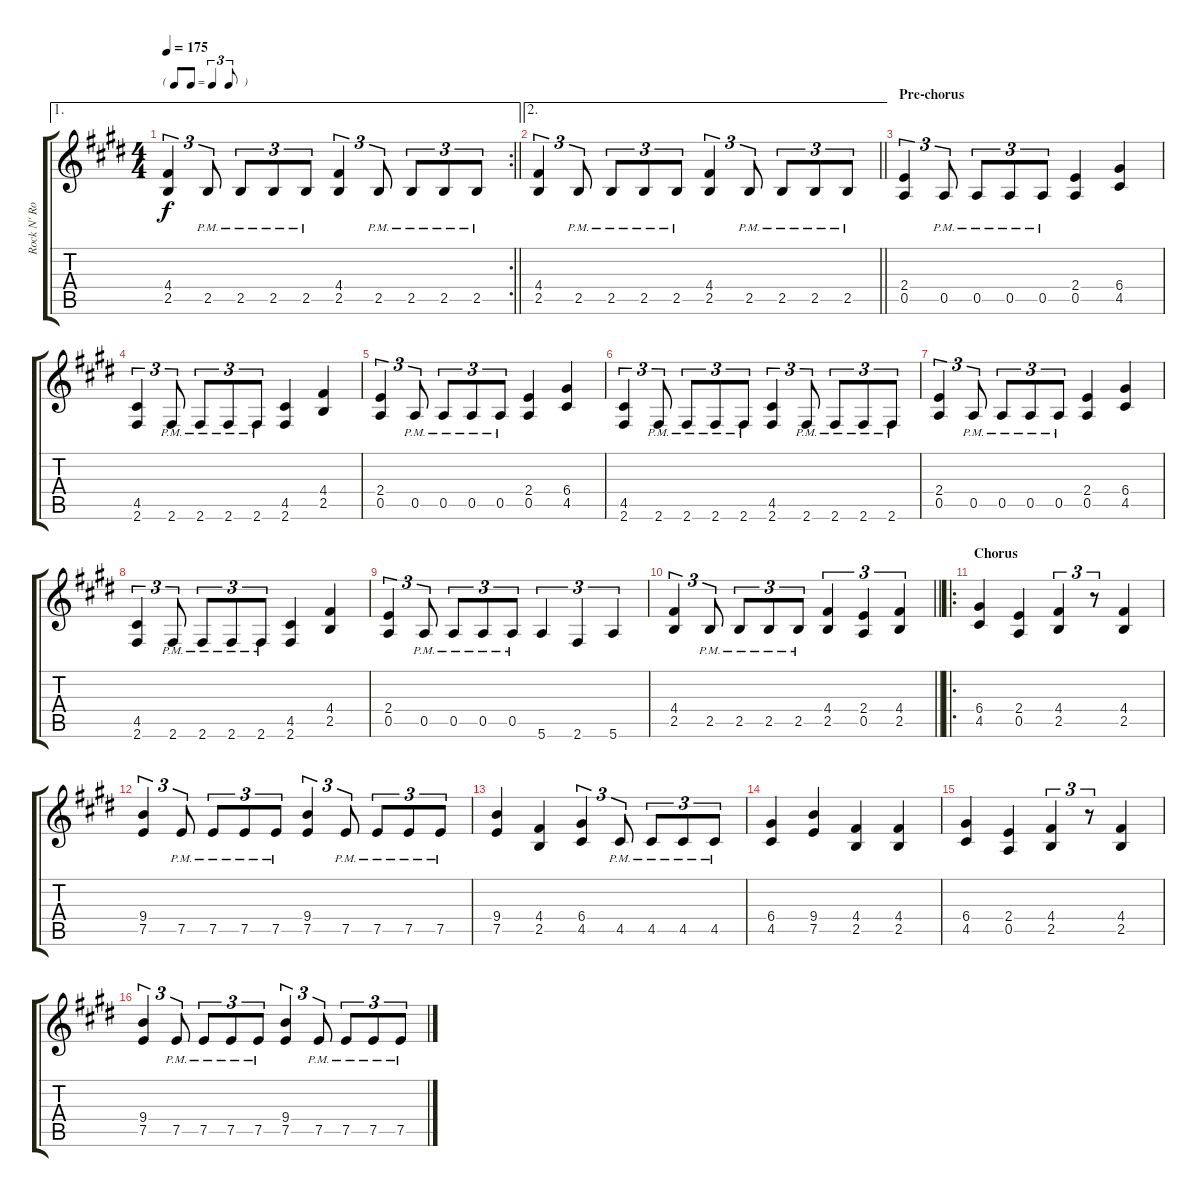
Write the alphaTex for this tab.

\track ("Rock N' Rolf" "Rock N' Ro") {instrument distortionguitar}
\staff {score tabs}
\tuning (E4 B3 G3 D3 A2 E2) {hide}
\ae 1
\rc 2
\ts (4 4)
\tf triplet8th
\tempo 175
\clef g2
\barLineRight lightlight
\ks c#minor
(4.4 2.5).4{tu (3 2) dy f} 2.5{pm}.8{tu (3 2)} 2.5{pm}.8{tu (3 2)} 2.5{pm}.8{tu (3 2)} 2.5{pm}.8{tu (3 2)} (4.4 2.5).4{tu (3 2)} 2.5{pm}.8{tu (3 2)} 2.5{pm}.8{tu (3 2)} 2.5{pm}.8{tu (3 2)} 2.5{pm}.8{tu (3 2)} |
\ae 2
\barLineRight lightlight
(4.4 2.5).4{tu (3 2)} 2.5{pm}.8{tu (3 2)} 2.5{pm}.8{tu (3 2)} 2.5{pm}.8{tu (3 2)} 2.5{pm}.8{tu (3 2)} (4.4 2.5).4{tu (3 2)} 2.5{pm}.8{tu (3 2)} 2.5{pm}.8{tu (3 2)} 2.5{pm}.8{tu (3 2)} 2.5{pm}.8{tu (3 2)} |
\section ("" "Pre-chorus")
(2.4 0.5).4{tu (3 2)} 0.5{pm}.8{tu (3 2)} 0.5{pm}.8{tu (3 2)} 0.5{pm}.8{tu (3 2)} 0.5{pm}.8{tu (3 2)} (2.4 0.5).4 (6.4 4.5).4 |
(4.5 2.6).4{tu (3 2)} 2.6{pm}.8{tu (3 2)} 2.6{pm}.8{tu (3 2)} 2.6{pm}.8{tu (3 2)} 2.6{pm}.8{tu (3 2)} (4.5 2.6).4 (4.4 2.5).4 |
(2.4 0.5).4{tu (3 2)} 0.5{pm}.8{tu (3 2)} 0.5{pm}.8{tu (3 2)} 0.5{pm}.8{tu (3 2)} 0.5{pm}.8{tu (3 2)} (2.4 0.5).4 (6.4 4.5).4 |
(4.5 2.6).4{tu (3 2)} 2.6{pm}.8{tu (3 2)} 2.6{pm}.8{tu (3 2)} 2.6{pm}.8{tu (3 2)} 2.6{pm}.8{tu (3 2)} (4.5 2.6).4{tu (3 2)} 2.6{pm}.8{tu (3 2)} 2.6{pm}.8{tu (3 2)} 2.6{pm}.8{tu (3 2)} 2.6{pm}.8{tu (3 2)} |
(2.4 0.5).4{tu (3 2)} 0.5{pm}.8{tu (3 2)} 0.5{pm}.8{tu (3 2)} 0.5{pm}.8{tu (3 2)} 0.5{pm}.8{tu (3 2)} (2.4 0.5).4 (6.4 4.5).4 |
(4.5 2.6).4{tu (3 2)} 2.6{pm}.8{tu (3 2)} 2.6{pm}.8{tu (3 2)} 2.6{pm}.8{tu (3 2)} 2.6{pm}.8{tu (3 2)} (4.5 2.6).4 (4.4 2.5).4 |
(2.4 0.5).4{tu (3 2)} 0.5{pm}.8{tu (3 2)} 0.5{pm}.8{tu (3 2)} 0.5{pm}.8{tu (3 2)} 0.5{pm}.8{tu (3 2)} 5.6.4{tu (3 2)} 2.6.4{tu (3 2)} 5.6.4{tu (3 2)} |
\barLineRight lightlight
(4.4 2.5).4{tu (3 2)} 2.5{pm}.8{tu (3 2)} 2.5{pm}.8{tu (3 2)} 2.5{pm}.8{tu (3 2)} 2.5{pm}.8{tu (3 2)} (4.4 2.5).4{tu (3 2)} (2.4 0.5).4{tu (3 2)} (4.4 2.5).4{tu (3 2)} |
\ro
\section ("" "Chorus")
(6.4 4.5).4 (2.4 0.5).4 (4.4 2.5).4{tu (3 2)} r.8{tu (3 2)} (4.4 2.5).4 |
(9.4 7.5).4{tu (3 2)} 7.5{pm}.8{tu (3 2)} 7.5{pm}.8{tu (3 2)} 7.5{pm}.8{tu (3 2)} 7.5{pm}.8{tu (3 2)} (9.4 7.5).4{tu (3 2)} 7.5{pm}.8{tu (3 2)} 7.5{pm}.8{tu (3 2)} 7.5{pm}.8{tu (3 2)} 7.5{pm}.8{tu (3 2)} |
(9.4 7.5).4 (4.4 2.5).4 (6.4 4.5).4{tu (3 2)} 4.5{pm}.8{tu (3 2)} 4.5{pm}.8{tu (3 2)} 4.5{pm}.8{tu (3 2)} 4.5{pm}.8{tu (3 2)} |
(6.4 4.5).4 (9.4 7.5).4 (4.4 2.5).4 (4.4 2.5).4 |
(6.4 4.5).4 (2.4 0.5).4 (4.4 2.5).4{tu (3 2)} r.8{tu (3 2)} (4.4 2.5).4 |
(9.4 7.5).4{tu (3 2)} 7.5{pm}.8{tu (3 2)} 7.5{pm}.8{tu (3 2)} 7.5{pm}.8{tu (3 2)} 7.5{pm}.8{tu (3 2)} (9.4 7.5).4{tu (3 2)} 7.5{pm}.8{tu (3 2)} 7.5{pm}.8{tu (3 2)} 7.5{pm}.8{tu (3 2)} 7.5{pm}.8{tu (3 2)}
